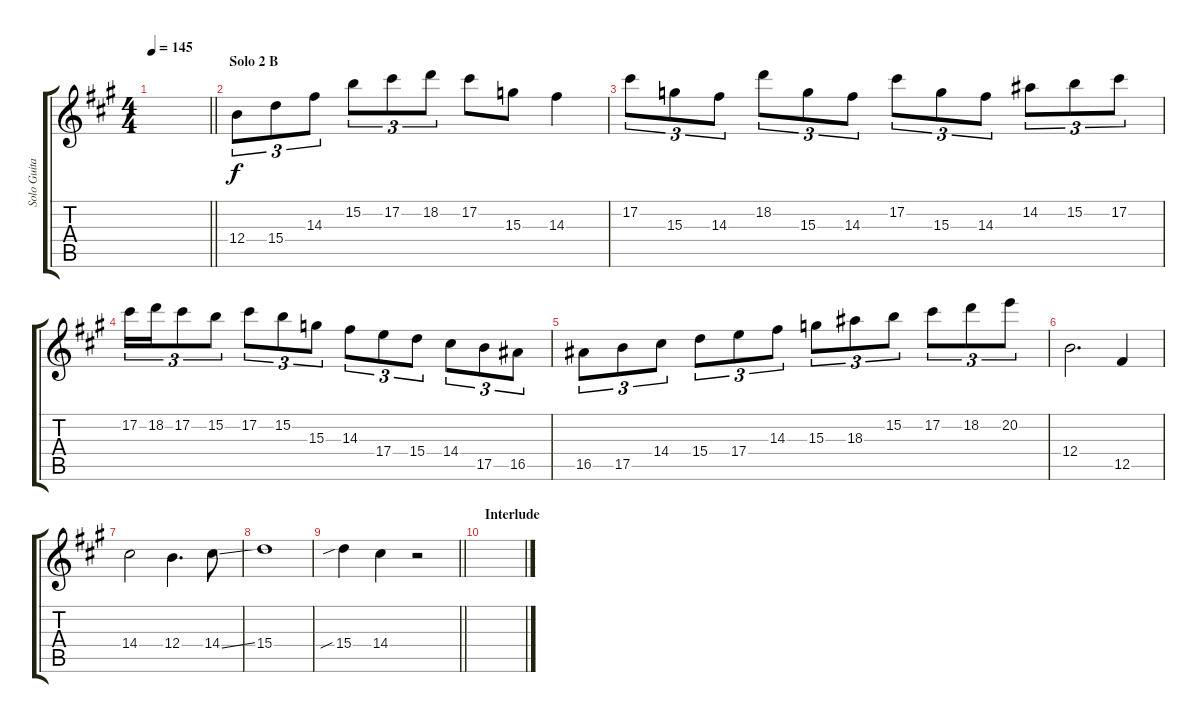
\track ("Solo Guitar 2" "Solo Guita") {instrument distortionguitar}
\staff {score tabs}
\tuning (Db4 Ab3 E3 B2 Gb2 B1) {hide}
\ts (4 4)
\tempo 145
\clef g2
\barLineRight lightlight
\ks a
|
\section ("" "Solo 2 B")
12.4.8{tu (3 2)} 15.4.8{tu (3 2)} 14.3.8{tu (3 2)} 15.2.8{tu (3 2)} 17.2.8{tu (3 2)} 18.2.8{tu (3 2)} 17.2.8 15.3.8 14.3.4 |
17.2.8{tu (3 2)} 15.3.8{tu (3 2)} 14.3.8{tu (3 2)} 18.2.8{tu (3 2)} 15.3.8{tu (3 2)} 14.3.8{tu (3 2)} 17.2.8{tu (3 2)} 15.3.8{tu (3 2)} 14.3.8{tu (3 2)} 14.2.8{tu (3 2)} 15.2.8{tu (3 2)} 17.2.8{tu (3 2)} |
17.2.16{tu (3 2)} 18.2.16{tu (3 2)} 17.2.8{tu (3 2)} 15.2.8{tu (3 2)} 17.2.8{tu (3 2)} 15.2.8{tu (3 2)} 15.3.8{tu (3 2)} 14.3.8{tu (3 2)} 17.4.8{tu (3 2)} 15.4.8{tu (3 2)} 14.4.8{tu (3 2)} 17.5.8{tu (3 2)} 16.5.8{tu (3 2)} |
16.5.8{tu (3 2)} 17.5.8{tu (3 2)} 14.4.8{tu (3 2)} 15.4.8{tu (3 2)} 17.4.8{tu (3 2)} 14.3.8{tu (3 2)} 15.3.8{tu (3 2)} 18.3.8{tu (3 2)} 15.2.8{tu (3 2)} 17.2.8{tu (3 2)} 18.2.8{tu (3 2)} 20.2.8{tu (3 2)} |
12.4.2{d} 12.5.4 |
14.4.2 12.4.4{d} 14.4{ss}.8 |
15.4.1 |
\barLineRight lightlight
15.4{sib}.4 14.4.4 r.2 |
\section ("" "Interlude")
